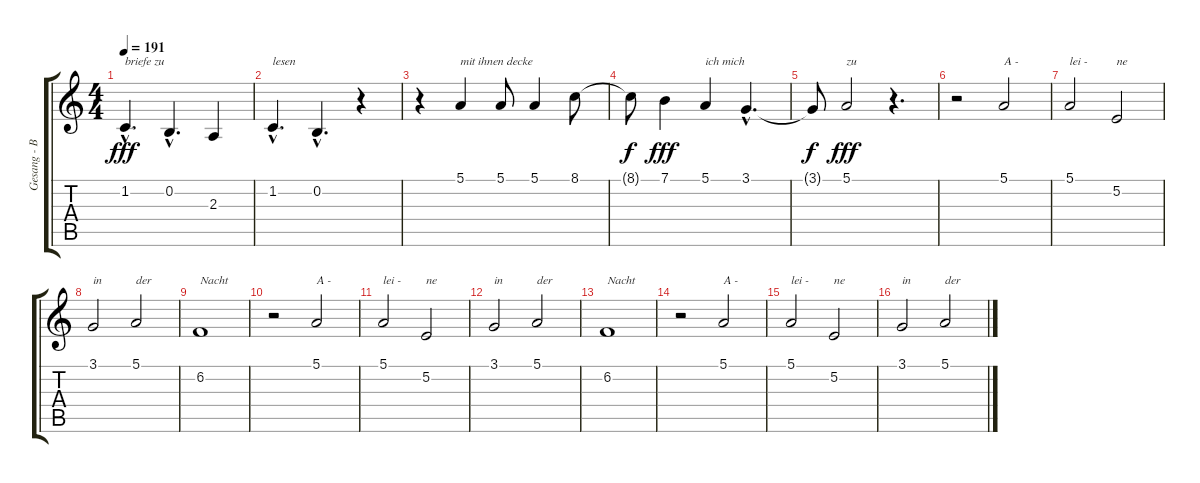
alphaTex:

\track ("Gesang - Bela B." "Gesang - B") {instrument lead8bassandlead}
\staff {score tabs}
\tuning (E4 B3 G3 D3 A2 E2) {hide}
\ts (4 4)
\tempo 191
\clef g2
\ks c
1.2{hac}.4{d txt "briefe zu" dy fff} 0.2{hac}.4{d} 2.3.4 |
1.2{hac}.4{d txt "lesen"} 0.2{hac}.4{d} r.4 |
r.4 5.1.4{txt "mit ihnen decke"} 5.1.8 5.1.4 8.1.8 |
8.1{t}.8{dy f} 7.1.4{dy fff} 5.1.4{txt "ich mich"} 3.1{hac}.4{d} |
3.1{t}.8{dy f} 5.1.2{txt "zu" dy fff} r.4{d} |
r.2 5.1.2{txt "A -"} |
5.1.2{txt "lei -"} 5.2.2{txt "ne"} |
3.1.2{txt "in"} 5.1.2{txt "der"} |
6.2.1{txt "Nacht"} |
r.2 5.1.2{txt "A -"} |
5.1.2{txt "lei -"} 5.2.2{txt "ne"} |
3.1.2{txt "in"} 5.1.2{txt "der"} |
6.2.1{txt "Nacht"} |
r.2 5.1.2{txt "A -"} |
5.1.2{txt "lei -"} 5.2.2{txt "ne"} |
3.1.2{txt "in "} 5.1.2{txt "der"}
